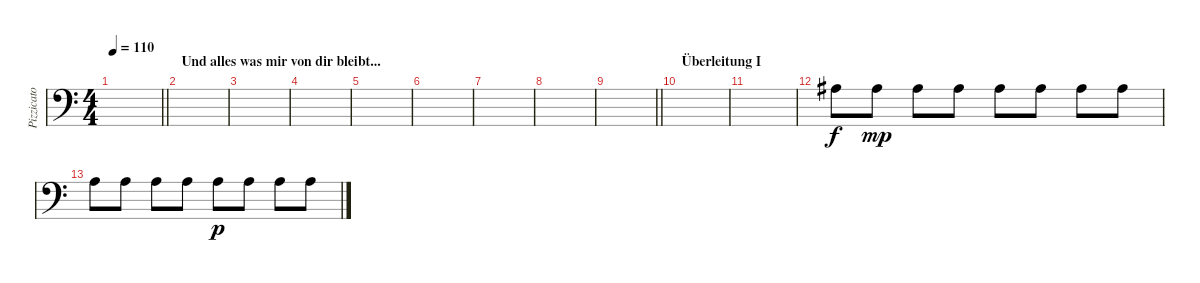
\track ("Pizzicato Strings (Staff 2)" "Pizzicato ") {instrument pizzicatostrings}
\staff {score}
\tuning (E4 B3 G3 D3 A2 E2 B1) {hide}
\ts (4 4)
\tempo 110
\clef f4
\barLineRight lightlight
\ks c
|
\section ("" "Und alles was mir von dir bleibt...")
|
|
|
|
|
|
|
\barLineRight lightlight
|
\section ("" "Überleitung I")
|
|
3.3.8 3.3.8{dy mp} 3.3.8 3.3.8 3.3.8 3.3.8 3.3.8 3.3.8 |
2.3.8 2.3.8 2.3.8 2.3.8 2.3.8{dy p} 2.3.8 2.3.8 2.3.8
